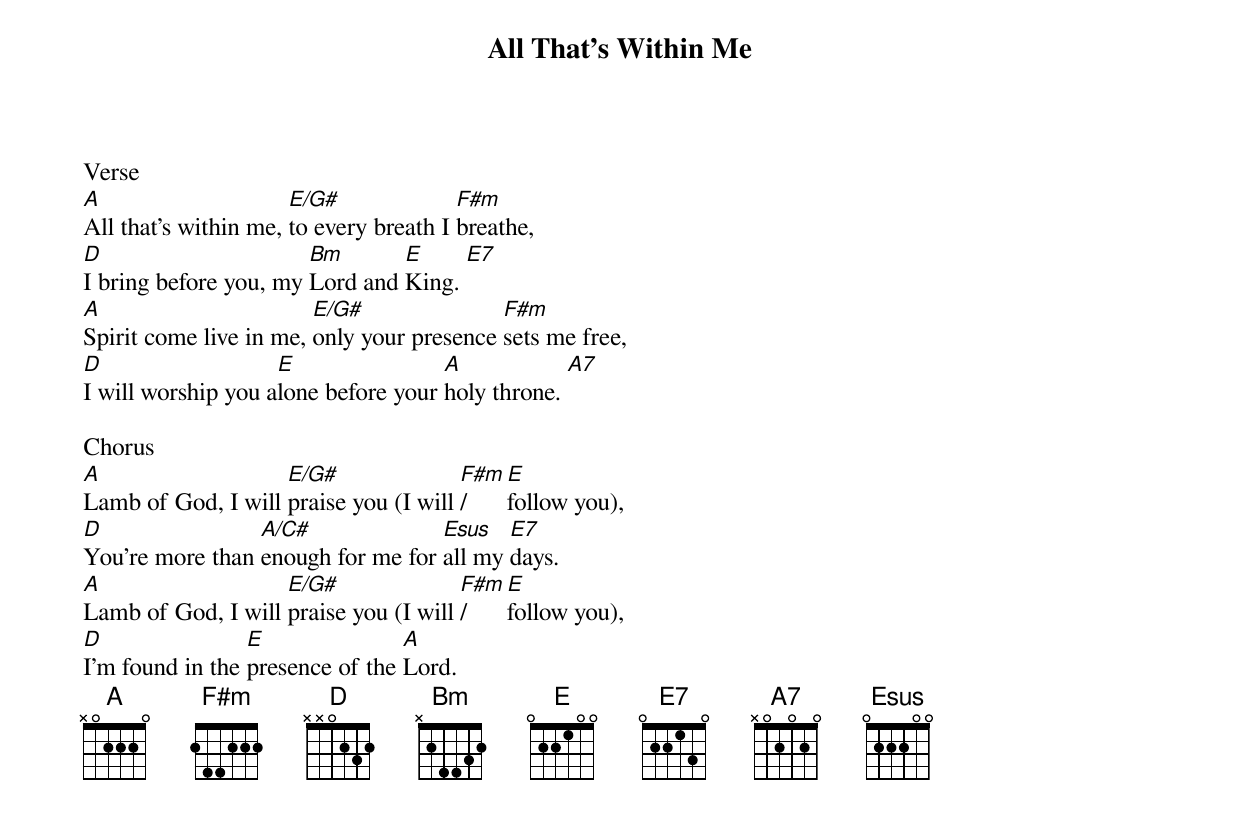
{title: All That’s Within Me}
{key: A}
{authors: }
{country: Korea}
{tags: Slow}
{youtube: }
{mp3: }
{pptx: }

Verse
[A]All that’s within me, [E/G#]to every breath I [F#m]breathe,
[D]I bring before you, my [Bm]Lord and [E]King. [E7]
[A]Spirit come live in me, [E/G#]only your presence [F#m]sets me free,
[D]I will worship you a[E]lone before your [A]holy throne. [A7]

Chorus
[A]Lamb of God, I will [E/G#]praise you (I will [F#m]/[E]follow you),
[D]You’re more than [A/C#]enough for me for [Esus]all my [E7]days.
[A]Lamb of God, I will [E/G#]praise you (I will [F#m]/[E]follow you),
[D]I’m found in the [E]presence of the [A]Lord.
